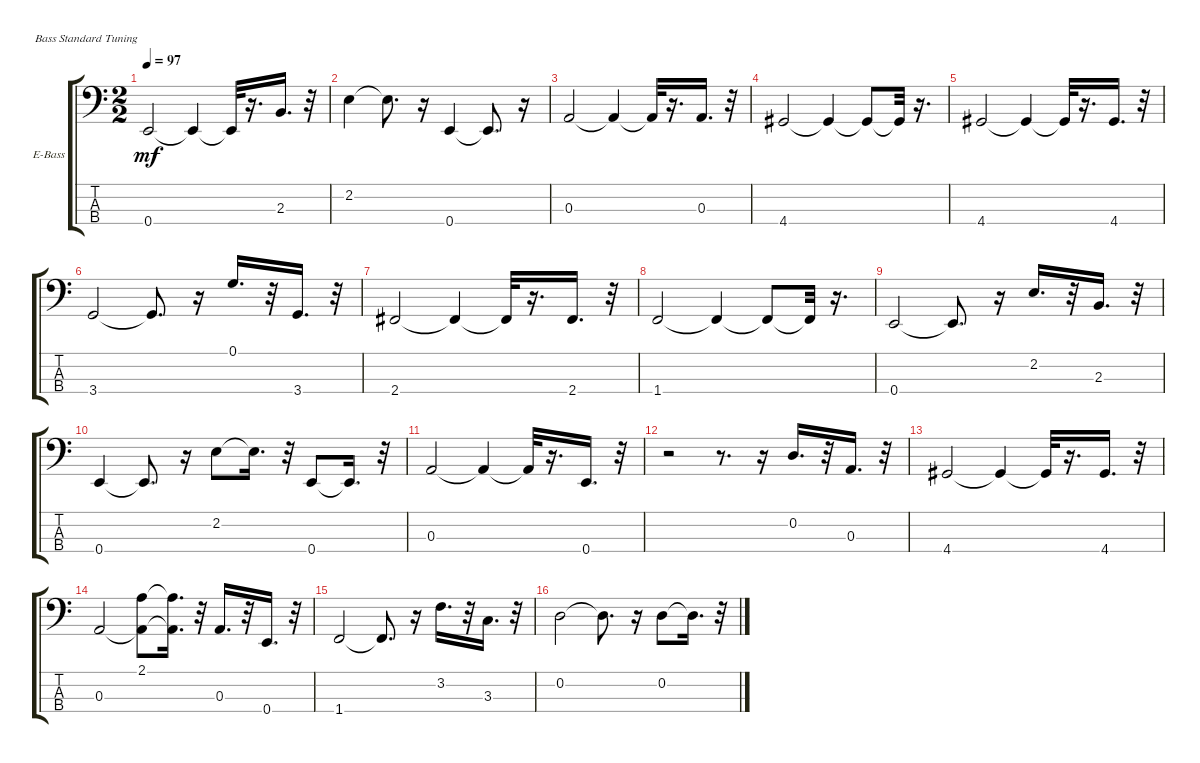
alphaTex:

\bracketExtendMode groupsimilarinstruments
\firstSystemTrackNameOrientation horizontal
\otherSystemsTrackNameOrientation horizontal
\track ("Bajo" "E-Bass") {instrument electricbassfinger}
\staff {score tabs}
\tuning (G2 D2 A1 E1)
\ts (2 2)
\tempo 97
\clef f4
\ks c
0.4.2{dy mf} 0.4{t}.4 0.4{t}.32 r.16{d} 2.3.16{d} r.32 |
2.2.4 2.2{t}.8{d} r.16 0.4.4 0.4{t}.8{d} r.16 |
0.3.2 0.3{t}.4 0.3{t}.32 r.16{d} 0.3.16{d} r.32 |
4.4.2 4.4{t}.4 4.4{t}.8 4.4{t}.32 r.16{d} |
4.4.2 4.4{t}.4 4.4{t}.32 r.16{d} 4.4.16{d} r.32 |
3.4.2 3.4{t}.8{d} r.16 0.1.16{d} r.32 3.4.16{d} r.32 |
2.4.2 2.4{t}.4 2.4{t}.32 r.16{d} 2.4.16{d} r.32 |
1.4.2 1.4{t}.4 1.4{t}.8 1.4{t}.32 r.16{d} |
0.4.2 0.4{t}.8{d} r.16 2.2.16{d} r.32 2.3.16{d} r.32 |
0.4.4 0.4{t}.8{d} r.16 2.2.8 2.2{t}.16{d} r.32 0.4.8 0.4{t}.16{d} r.32 |
0.3.2 0.3{t}.4 0.3{t}.32 r.16{d} 0.4.16{d} r.32 |
r.2 r.8{d} r.16 0.2.16{d} r.32 0.3.16{d} r.32 |
4.4.2 4.4{t}.4 4.4{t}.32 r.16{d} 4.4.16{d} r.32 |
0.3.2 (0.3{t} 2.1).8 (0.3{t} 2.1{t}).16{d} r.32 0.3.16{d} r.32 0.4.16{d} r.32 |
1.4.2 1.4{t}.8{d} r.16 3.2.16{d} r.32 3.3.16{d} r.32 |
0.2.2 0.2{t}.8{d} r.16 0.2.8 0.2{t}.16{d} r.32
